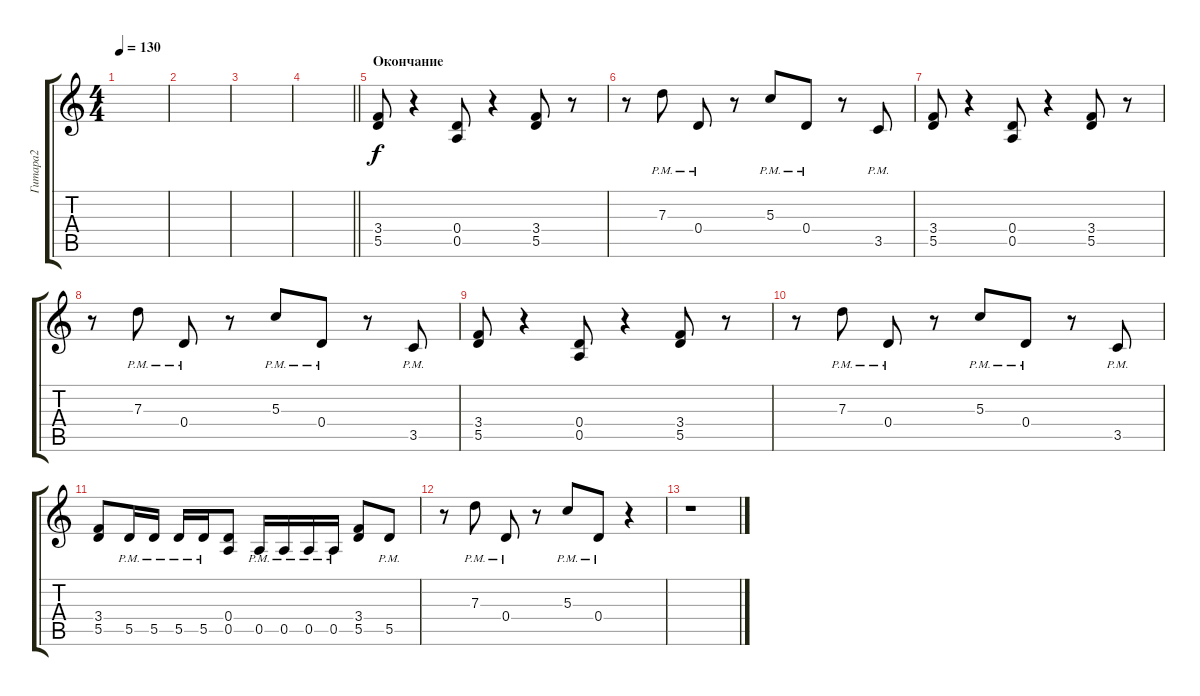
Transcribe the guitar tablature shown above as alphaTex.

\track ("Гитара2" "Гитара2") {instrument distortionguitar}
\staff {score tabs}
\tuning (E4 B3 G3 D3 A2 E2) {hide}
\ts (4 4)
\tempo 130
\clef g2
\ks c
|
|
|
\barLineRight lightlight
|
\section ("" "Окончание")
(3.4 5.5).8 r.4 (0.4 0.5).8 r.4 (3.4 5.5).8 r.8 |
r.8 7.3{pm}.8 0.4{pm}.8 r.8 5.3{pm}.8 0.4{pm}.8 r.8 3.5{pm}.8 |
(3.4 5.5).8 r.4 (0.4 0.5).8 r.4 (3.4 5.5).8 r.8 |
r.8 7.3{pm}.8 0.4{pm}.8 r.8 5.3{pm}.8 0.4{pm}.8 r.8 3.5{pm}.8 |
(3.4 5.5).8 r.4 (0.4 0.5).8 r.4 (3.4 5.5).8 r.8 |
r.8 7.3{pm}.8 0.4{pm}.8 r.8 5.3{pm}.8 0.4{pm}.8 r.8 3.5{pm}.8 |
(3.4 5.5).8 5.5{pm}.16 5.5{pm}.16 5.5{pm}.16 5.5{pm}.16 (0.4 0.5).8 0.5{pm}.16 0.5{pm}.16 0.5{pm}.16 0.5{pm}.16 (3.4 5.5).8 5.5{pm}.8 |
r.8 7.3{pm}.8 0.4{pm}.8 r.8 5.3{pm}.8 0.4{pm}.8 r.4 |
r.1
